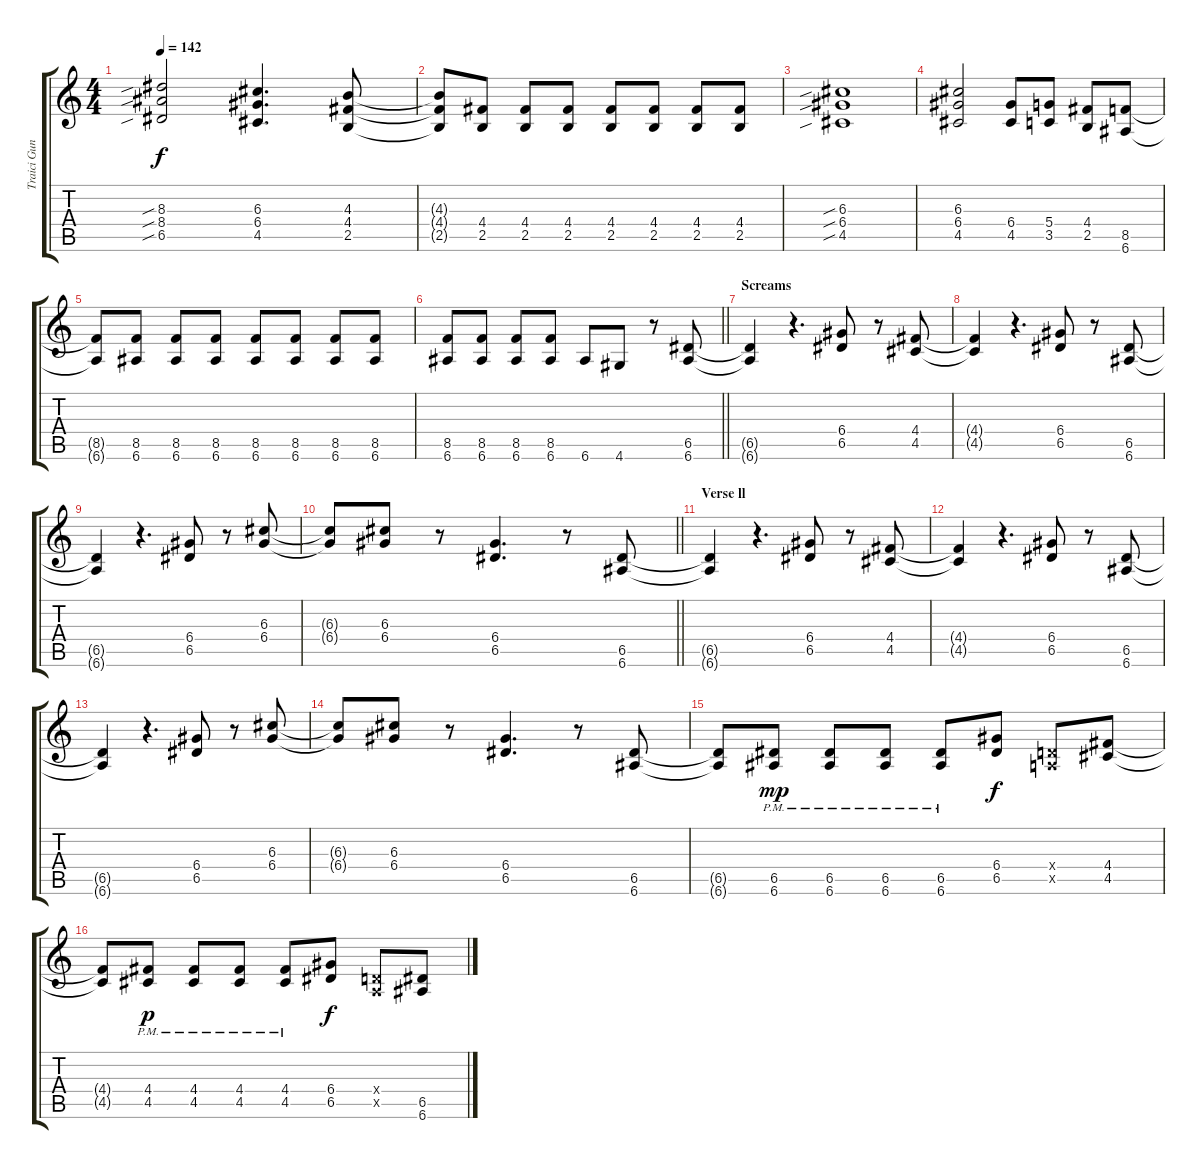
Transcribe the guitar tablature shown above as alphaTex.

\track ("Traici Guns" "Traici Gun") {instrument overdrivenguitar}
\staff {score tabs}
\tuning (E4 B3 G3 D3 A2 E2) {hide}
\ts (4 4)
\tempo 142
\clef g2
\ks c
(8.3{sib} 8.4{sib} 6.5{sib}).2{dy f} (6.3 6.4 4.5).4{d} (4.3 4.4 2.5).8 |
(4.3{t} 4.4{t} 2.5{t}).8 (4.4 2.5).8 (4.4 2.5).8 (4.4 2.5).8 (4.4 2.5).8 (4.4 2.5).8 (4.4 2.5).8 (4.4 2.5).8 |
(6.3{sib} 6.4{sib} 4.5{sib}).1 |
(6.3 6.4 4.5).2 (6.4 4.5).8 (5.4 3.5).8 (4.4 2.5).8 (8.5 6.6).8 |
(8.5{t} 6.6{t}).8 (8.5 6.6).8 (8.5 6.6).8 (8.5 6.6).8 (8.5 6.6).8 (8.5 6.6).8 (8.5 6.6).8 (8.5 6.6).8 |
\barLineRight lightlight
(8.5 6.6).8 (8.5 6.6).8 (8.5 6.6).8 (8.5 6.6).8 6.6.8 4.6.8 r.8 (6.5 6.6).8 |
\section ("" "Screams")
(6.5{t} 6.6{t}).4 r.4{d} (6.4 6.5).8 r.8 (4.4 4.5).8 |
(4.4{t} 4.5{t}).4 r.4{d} (6.4 6.5).8 r.8 (6.5 6.6).8 |
(6.5{t} 6.6{t}).4 r.4{d} (6.4 6.5).8 r.8 (6.3 6.4).8 |
\barLineRight lightlight
(6.3{t} 6.4{t}).8 (6.3 6.4).8 r.8 (6.4 6.5).4{d} r.8 (6.5 6.6).8 |
\section ("" "Verse ll")
(6.5{t} 6.6{t}).4 r.4{d} (6.4 6.5).8 r.8 (4.4 4.5).8 |
(4.4{t} 4.5{t}).4 r.4{d} (6.4 6.5).8 r.8 (6.5 6.6).8 |
(6.5{t} 6.6{t}).4 r.4{d} (6.4 6.5).8 r.8 (6.3 6.4).8 |
(6.3{t} 6.4{t}).8 (6.3 6.4).8 r.8 (6.4 6.5).4{d} r.8 (6.5 6.6).8 |
(6.5{t} 6.6{t}).8 (6.5{pm} 6.6{pm}).8{dy mp} (6.5{pm} 6.6{pm}).8 (6.5{pm} 6.6{pm}).8 (6.5{pm} 6.6{pm}).8 (6.4 6.5).8{dy f} (0.4{x} 0.5{x}).8 (4.4 4.5).8 |
(4.4{t} 4.5{t}).8 (4.4{pm} 4.5{pm}).8{dy p} (4.4{pm} 4.5{pm}).8 (4.4{pm} 4.5{pm}).8 (4.4{pm} 4.5{pm}).8 (6.4 6.5).8{dy f} (0.4{x} 0.5{x}).8 (6.5 6.6).8
